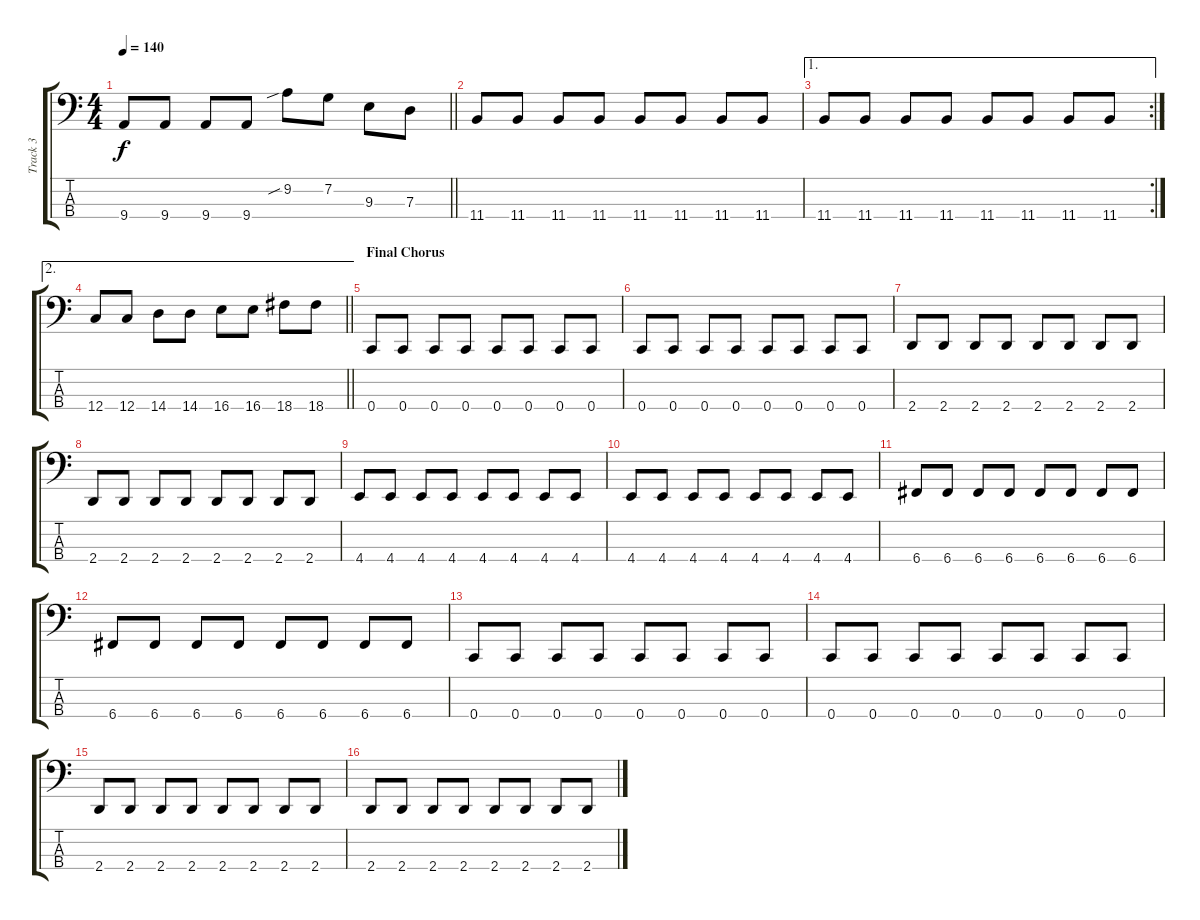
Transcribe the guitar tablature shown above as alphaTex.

\track ("Track 3" "Track 3") {instrument electricbassfinger}
\staff {score tabs}
\tuning (F2 C2 G1 C1) {hide}
\ts (4 4)
\tempo 140
\clef f4
\barLineRight lightlight
\ks c
9.4.8{dy f} 9.4.8 9.4.8 9.4.8 9.2{sib}.8 7.2.8 9.3.8 7.3.8 |
11.4.8 11.4.8 11.4.8 11.4.8 11.4.8 11.4.8 11.4.8 11.4.8 |
\ae 1
\rc 2
11.4.8 11.4.8 11.4.8 11.4.8 11.4.8 11.4.8 11.4.8 11.4.8 |
\ae 2
\barLineRight lightlight
12.4.8 12.4.8 14.4.8 14.4.8 16.4.8 16.4.8 18.4.8 18.4.8 |
\section ("" "Final Chorus")
0.4.8 0.4.8 0.4.8 0.4.8 0.4.8 0.4.8 0.4.8 0.4.8 |
0.4.8 0.4.8 0.4.8 0.4.8 0.4.8 0.4.8 0.4.8 0.4.8 |
2.4.8 2.4.8 2.4.8 2.4.8 2.4.8 2.4.8 2.4.8 2.4.8 |
2.4.8 2.4.8 2.4.8 2.4.8 2.4.8 2.4.8 2.4.8 2.4.8 |
4.4.8 4.4.8 4.4.8 4.4.8 4.4.8 4.4.8 4.4.8 4.4.8 |
4.4.8 4.4.8 4.4.8 4.4.8 4.4.8 4.4.8 4.4.8 4.4.8 |
6.4.8 6.4.8 6.4.8 6.4.8 6.4.8 6.4.8 6.4.8 6.4.8 |
6.4.8 6.4.8 6.4.8 6.4.8 6.4.8 6.4.8 6.4.8 6.4.8 |
0.4.8 0.4.8 0.4.8 0.4.8 0.4.8 0.4.8 0.4.8 0.4.8 |
0.4.8 0.4.8 0.4.8 0.4.8 0.4.8 0.4.8 0.4.8 0.4.8 |
2.4.8 2.4.8 2.4.8 2.4.8 2.4.8 2.4.8 2.4.8 2.4.8 |
2.4.8 2.4.8 2.4.8 2.4.8 2.4.8 2.4.8 2.4.8 2.4.8
